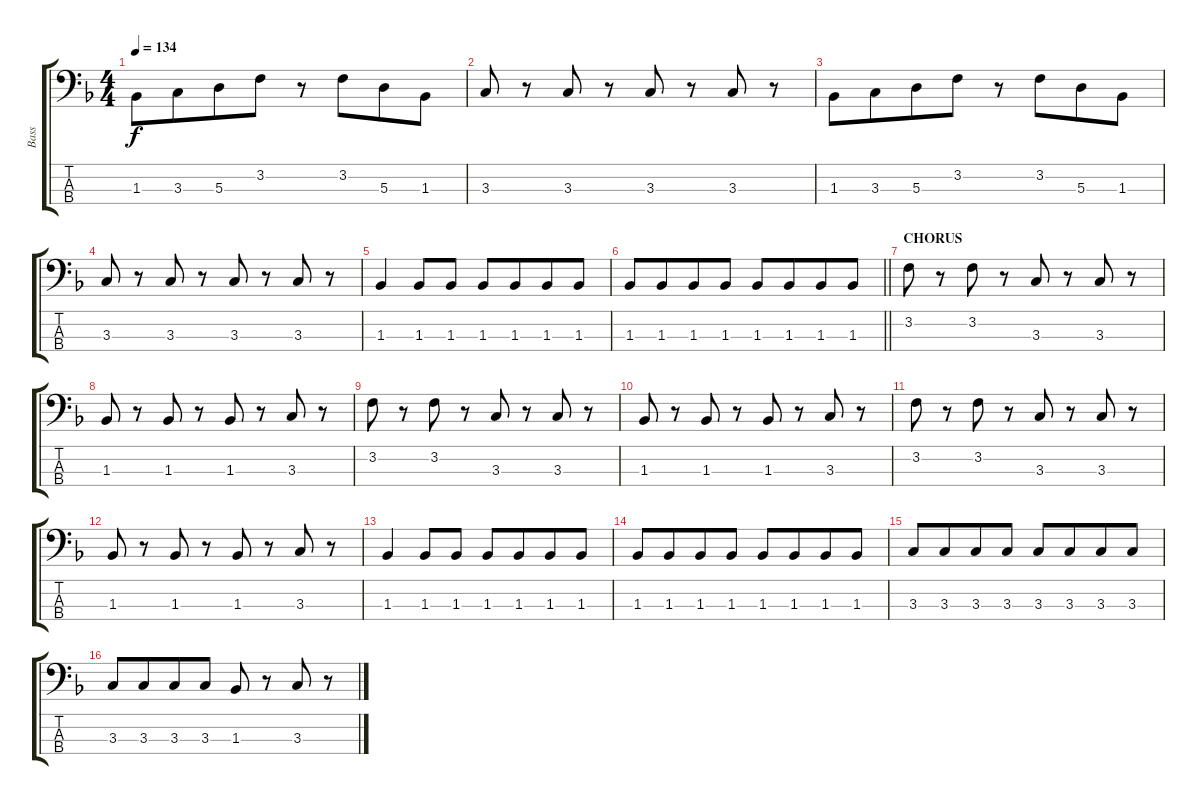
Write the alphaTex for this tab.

\track ("Bass" "Bass") {instrument electricbasspick}
\staff {score tabs}
\tuning (G2 D2 A1 E1) {hide}
\ts (4 4)
\tempo 134
\clef f4
\ks f
1.3.8{dy f} 3.3.8{beam merge} 5.3.8 3.2.8 r.8 3.2.8{beam merge} 5.3.8 1.3.8 |
3.3.8 r.8 3.3.8 r.8 3.3.8 r.8 3.3.8 r.8 |
1.3.8 3.3.8{beam merge} 5.3.8 3.2.8 r.8 3.2.8{beam merge} 5.3.8 1.3.8 |
3.3.8 r.8 3.3.8 r.8 3.3.8 r.8 3.3.8 r.8 |
1.3.4{beam merge} 1.3.8 1.3.8 1.3.8 1.3.8{beam merge} 1.3.8 1.3.8 |
\barLineRight lightlight
1.3.8 1.3.8{beam merge} 1.3.8 1.3.8 1.3.8 1.3.8{beam merge} 1.3.8 1.3.8 |
\section ("" "CHORUS")
3.2.8 r.8 3.2.8 r.8 3.3.8 r.8 3.3.8 r.8 |
1.3.8 r.8 1.3.8 r.8 1.3.8 r.8 3.3.8 r.8 |
3.2.8 r.8 3.2.8 r.8 3.3.8 r.8 3.3.8 r.8 |
1.3.8 r.8 1.3.8 r.8 1.3.8 r.8 3.3.8 r.8 |
3.2.8 r.8 3.2.8 r.8 3.3.8 r.8 3.3.8 r.8 |
1.3.8 r.8 1.3.8 r.8 1.3.8 r.8 3.3.8 r.8 |
1.3.4{beam merge} 1.3.8 1.3.8 1.3.8 1.3.8{beam merge} 1.3.8 1.3.8 |
1.3.8 1.3.8{beam merge} 1.3.8 1.3.8 1.3.8 1.3.8{beam merge} 1.3.8 1.3.8 |
3.3.8 3.3.8{beam merge} 3.3.8 3.3.8 3.3.8 3.3.8{beam merge} 3.3.8 3.3.8 |
3.3.8 3.3.8{beam merge} 3.3.8 3.3.8 1.3.8 r.8{beam merge} 3.3.8 r.8
